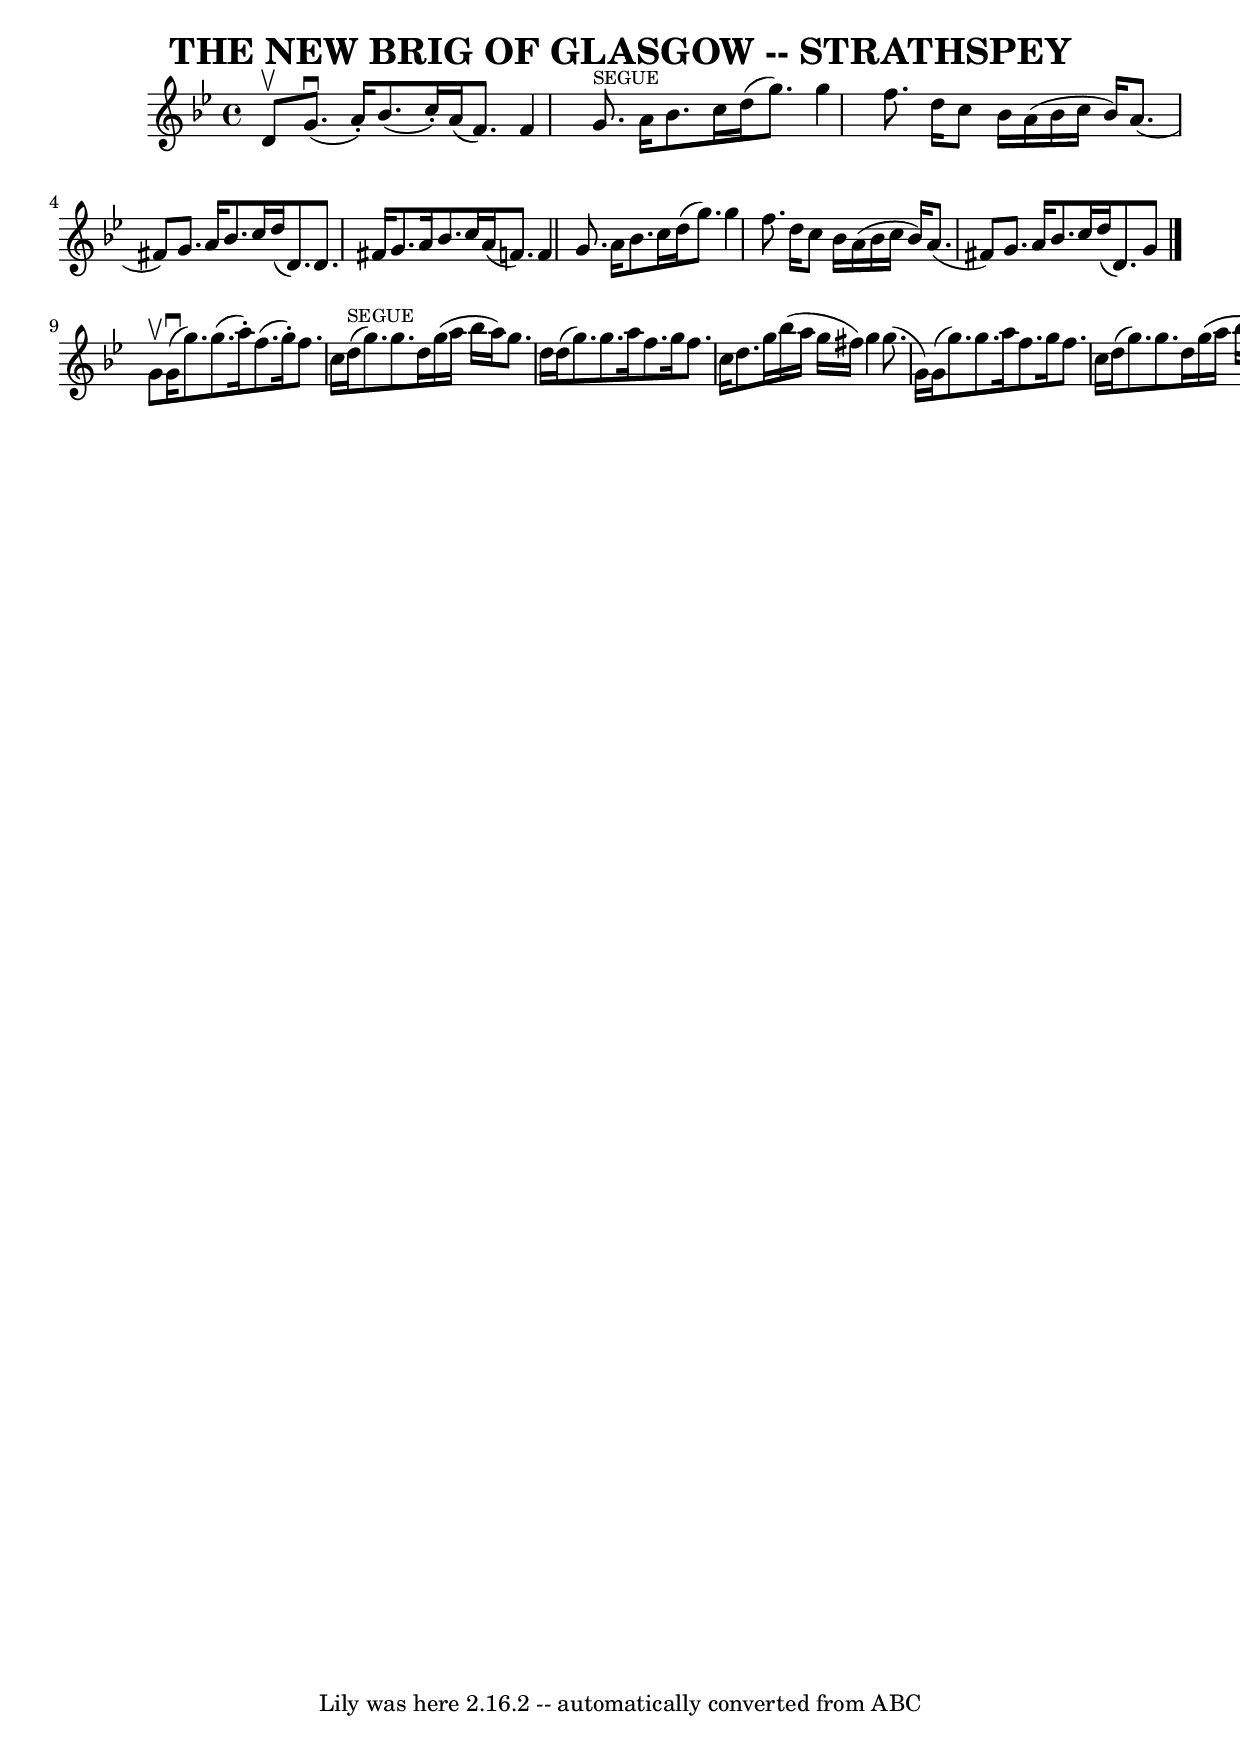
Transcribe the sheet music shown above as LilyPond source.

\version "2.7.40"
\include "Mammoth.ily"
\header {
	%% book = "Ryan's Mammoth Collection of Fiddle Tunes"
	crossRefNumber = "1"
	footnotes = ""
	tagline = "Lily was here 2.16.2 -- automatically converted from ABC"
	title = "THE NEW BRIG OF GLASGOW -- STRATHSPEY"
}
voicedefault =  {


 \override Staff.TimeSignature #'style = #'C
 \time 4/4 \key g \minor d'8^\upbow       |
 g'8. (^\downbow   
a'16 -.) bes'8. (c''16 -.) a'16 (f'8.) f'4    |
     
g'8.^\segue a'16 bes'8. c''16 d''16 (g''8.) g''4        
|
 f''8. d''16 c''8 bes'16 a'16 (bes'16 c''16    
bes'16) a'8. (fis'8)   |
 g'8. a'16 bes'8. c''16    
d''16 (d'8.) d'8. fis'16    |
     |
 g'8. a'16    
bes'8. c''16 a'16 (f'8.) f'4    |
 g'8. a'16 bes'8. 
 c''16 d''16 (g''8.) g''4        |
 f''8. d''16 c''8 
 bes'16 a'16 (bes'16 c''16 bes'16) a'8. (fis'8)   
|
 g'8. a'16 bes'8. c''16 d''16 (d'8.) g'8    
\bar "|." g'8^\upbow       |
 g'16 (^\downbow g''8.)   
g''8. (a''16 -.) f''8. (g''16 -.) f''8. c''16    |
     
d''16^\segue(g''8.) g''8. d''16 g''16 (a''16 bes''16    
a''16) g''8. d''16        |
 d''16 (g''8.) g''8.    
a''16 f''8. g''16 f''8. c''16    |
 d''8. g''16    
bes''16 (a''16 g''16 fis''16) g''4 g''8. (g'16)   
|
     |
 g'16 (g''8.) g''8. a''16 f''8. g''16   
 f''8. c''16    |
 d''16 (g''8.) g''8. d''16 g''16 (
a''16 bes''16 a''16) g''8. d''16        |
 f''16 (
a''8.) d''16 (f''8.) c''16 (f''8.) a'16 (f'8.)   
|
 g'8. a'16 bes'8. c''16 d''16 (d'8.) g'8    
\bar "|."   
}

\score{
    <<

	\context Staff="default"
	{
	    \voicedefault 
	}

    >>
	\layout {
	}
	\midi {}
}
